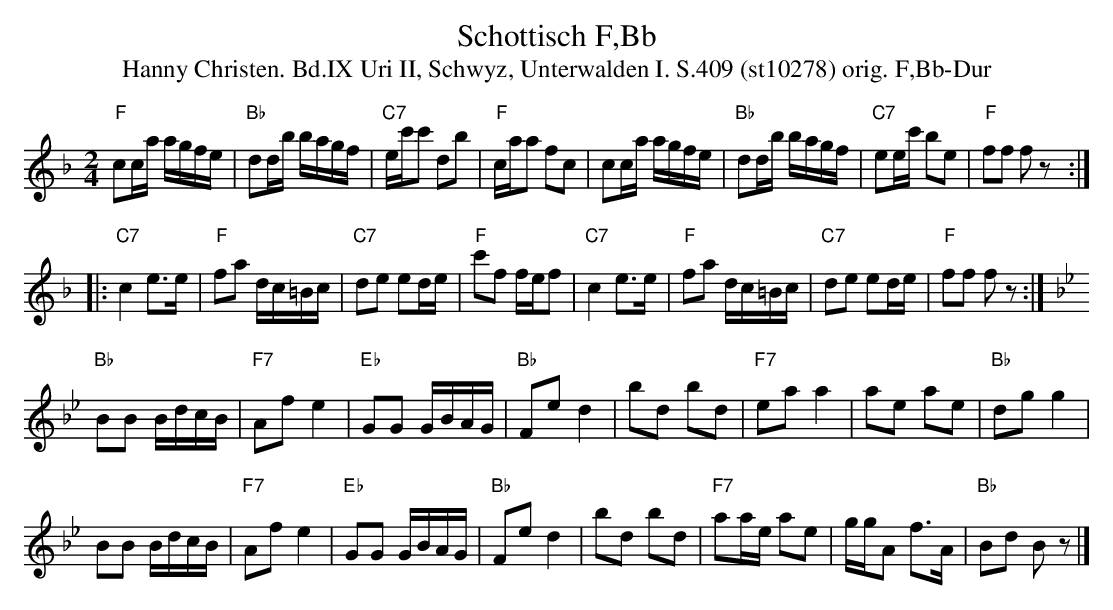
X:1
T: Schottisch F,Bb
T:Hanny Christen. Bd.IX Uri II, Schwyz, Unterwalden I. S.409 (st10278) orig. F,Bb-Dur
M:2/4
L:1/16
K:F
"F"c2ca agfe | "Bb"d2db bagf | "C7"ec'c'2 d2b2 | "F"caa2 f2c2 | c2ca agfe | "Bb"d2db bagf | "C7"e2ec' b2e2 | "F"f2f2 f2 z2 ::
"C7"c4 e3e | "F"f2a2 dc=Bc | "C7"d2e2 e2de | "F"c'2f2 fef2 | "C7"c4 e3e | "F"f2a2 dc=Bc | "C7"d2e2 e2de | "F"f2f2 f2 z2 :|
K:Bb
"Bb"B2B2 BdcB | "F7"A2f2 e4 | "Eb"G2G2 GBAG | "Bb"F2e2 d4 | [L:1/8] bd bd | "F7"ea a2 | ae ae | "Bb"dg g2 | [L:1/16]
B2B2 BdcB | "F7"A2f2 e4 | "Eb"G2G2 GBAG | "Bb"F2e2 d4 | [L:1/8] bd bd | [L:1/16] "F7"a2ae a2e2 | ggA2 f3A | "Bb"B2d2 B2 z2 |]
